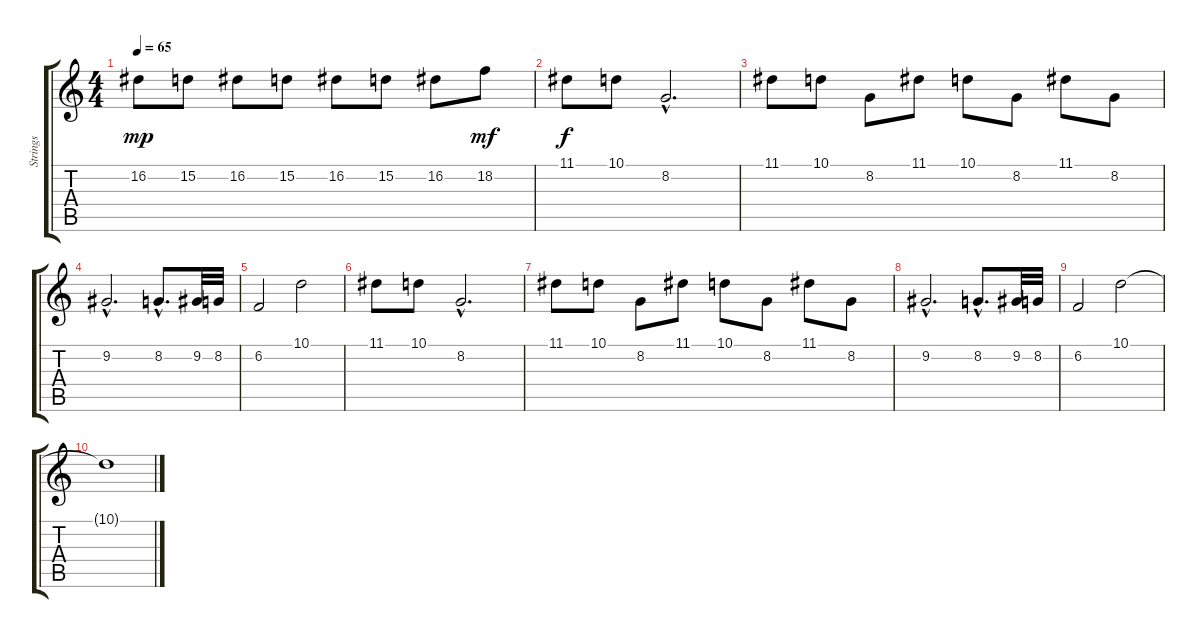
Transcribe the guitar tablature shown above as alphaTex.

\track ("Strings" "Strings") {instrument stringensemble1}
\staff {score tabs}
\tuning (E4 B3 G3 D3 A2 E2) {hide}
\ts (4 4)
\tempo 65
\clef g2
\ks c
16.2.8{dy mp} 15.2.8 16.2.8 15.2.8 16.2.8 15.2.8 16.2.8 18.2.8{dy mf} |
11.1.8{dy f instrument stringensemble1} 10.1.8 8.2{hac}.2{d} |
11.1.8 10.1.8 8.2.8 11.1.8 10.1.8 8.2.8 11.1.8 8.2.8 |
9.2{hac}.2{d} 8.2{hac}.8{d} 9.2.32 8.2.32 |
6.2.2 10.1.2 |
11.1.8 10.1.8 8.2{hac}.2{d} |
11.1.8 10.1.8 8.2.8 11.1.8 10.1.8 8.2.8 11.1.8 8.2.8 |
9.2{hac}.2{d} 8.2{hac}.8{d} 9.2.32 8.2.32 |
6.2.2 10.1.2 |
10.1{t}.1
